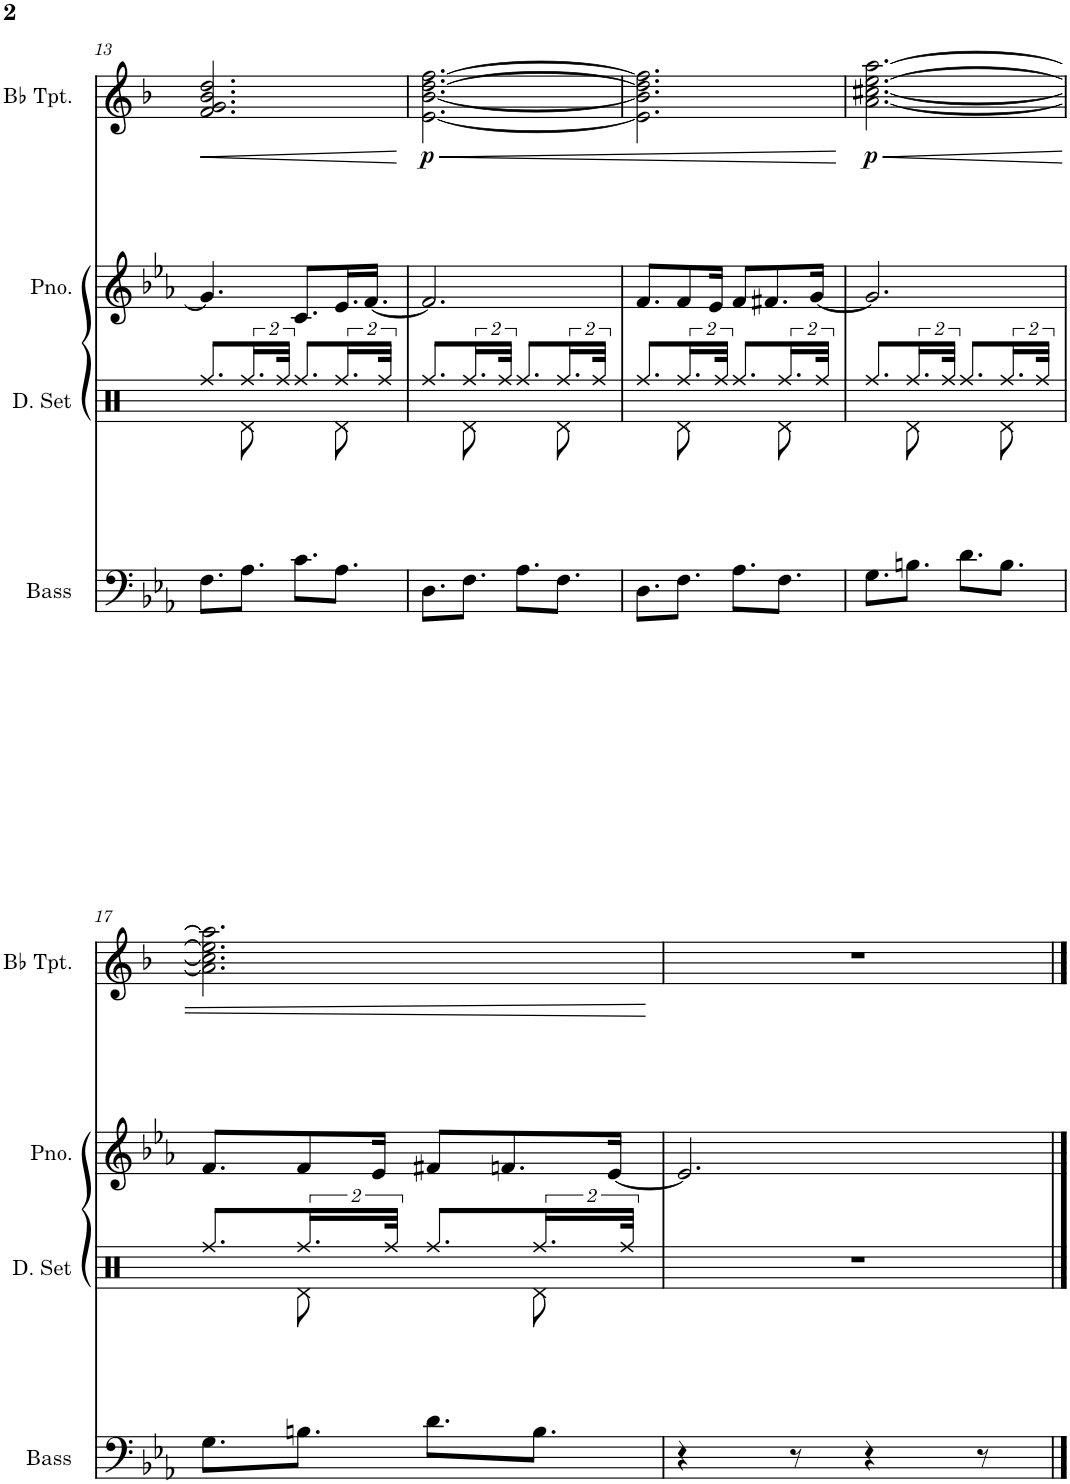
**kern	**kern	**kern	**kern	**dynam
*part4	*part3	*part2	*part1	*part1
*staff4	*staff3	*staff2	*staff1	*staff1
*I"Acoustic Bass	*I"Drumset	*I"Piano	*I"Bb Trumpet	*
*I'Bass	*I'D. Set	*I'Pno.	*I'Bb Tpt.	*
!!LO:PB:g=z
*clefF4	*clefX	*clefG2	*clefG2	*
*Trd7c12	*	*	*Trd1c2	*
*k[b-e-a-]	*k[]	*k[b-e-a-]	*k[b-]	*
*M6/8	*M6/8	*M6/8	*M6/8	*
=13	=13	=13	=13	=13
*	*^	*	*	*
!	!	!	!	!	!LO:HP:b
8.F\L	8.Rff/L	8.ryy	4.g/]	2.f/ 2.g/ 2.b-/ 2.dd/	<
8.A-\J	32%3.Rff/L	8Rd\	.	.	.
.	.	4ryy	.	.	.
.	64%3Rff/JJk	.	.	.	.
8.c\L	8.Rff/L	.	8.c/L	.	.
8.A-\J	32%3.Rff/L	8Rd\	16.e-/L	.	.
.	.	.	[16.f/JJ	.	.
.	.	16ryy	.	.	.
.	64%3Rff/JJk	.	.	.	.
*	*v	*v	*	*	*
.	.	.	.	[
=14	=14	=14	=14	=14
*	*^	*	*	*
!	!	!	!	!	!LO:HP:b
!	!	!	!	!	!LO:DY:n=1:b
8.D\L	8.Rff/L	8.ryy	2.f/]	[2.e\ [2.b-\ [2.dd\ [2.ff\	< p
8.F\J	32%3.Rff/L	8Rd\	.	.	.
.	.	4ryy	.	.	.
.	64%3Rff/JJk	.	.	.	.
8.A-\L	8.Rff/L	.	.	.	.
8.F\J	32%3.Rff/L	8Rd\	.	.	.
.	.	16ryy	.	.	.
.	64%3Rff/JJk	.	.	.	.
=15	=15	=15	=15	=15	=15
8.D\L	8.Rff/L	8.ryy	8.f/L	2.e\] 2.b-\] 2.dd\] 2.ff\]	.
8.F\J	32%3.Rff/L	8Rd\	8f/	.	.
.	.	4ryy	16e-/Jk	.	.
.	64%3Rff/JJk	.	.	.	.
8.A-\L	8.Rff/L	.	8f/L	.	.
.	.	.	8.f#X/	.	.
8.F\J	32%3.Rff/L	8Rd\	.	.	.
.	.	16ryy	[16g/Jk	.	.
.	64%3Rff/JJk	.	.	.	.
*	*v	*v	*	*	*
.	.	.	.	[
=16	=16	=16	=16	=16
*	*^	*	*	*
!	!	!	!	!	!LO:HP:b
!	!	!	!	!	!LO:DY:n=1:b
8.G\L	8.Rff/L	8.ryy	2.g/]	[2.a\ [2.cc#X\ [2.ee\ [2.aa\	< p
8.Bn\J	32%3.Rff/L	8Rd\	.	.	.
.	.	4ryy	.	.	.
.	64%3Rff/JJk	.	.	.	.
8.d\L	8.Rff/L	.	.	.	.
8.B\J	32%3.Rff/L	8Rd\	.	.	.
.	.	16ryy	.	.	.
.	64%3Rff/JJk	.	.	.	.
!!LO:LB:g=z
=17	=17	=17	=17	=17	=17
8.G\L	8.Rff/L	8.ryy	8.f/L	2.a\] 2.cc#\] 2.ee\] 2.aa\]	.
8.Bn\J	32%3.Rff/L	8Rd\	8f/	.	.
.	.	4ryy	16e-/Jk	.	.
.	64%3Rff/JJk	.	.	.	.
8.d\L	8.Rff/L	.	8f#X/L	.	.
.	.	.	8.fn/	.	.
8.B\J	32%3.Rff/L	8Rd\	.	.	.
.	.	16ryy	[16e-/Jk	.	.
.	64%3Rff/JJk	.	.	.	.
*	*v	*v	*	*	*
.	.	.	.	[
=18	=18	=18	=18	=18
4r	2.r	2.e-/]	2.r	.
8r	.	.	.	.
4r	.	.	.	.
8r	.	.	.	.
==	==	==	==	==
*-	*-	*-	*-	*-
